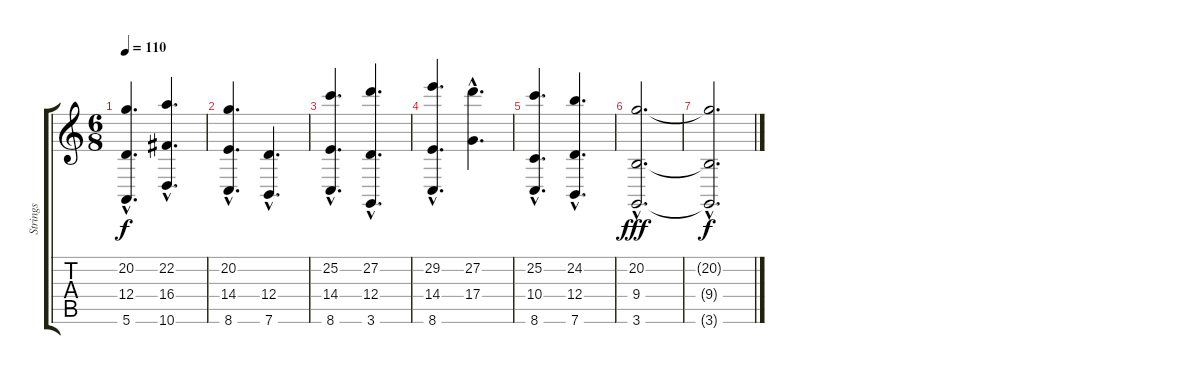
\track ("Strings" "Strings") {instrument stringensemble1}
\staff {score tabs}
\tuning (E4 B3 G3 D3 A2 E2) {hide}
\ts (6 8)
\tempo 110
\clef g2
\ks c
(20.2{hac} 12.4{hac} 5.6{hac}).4{d dy f} (22.2{hac} 16.4{hac} 10.6{hac}).4{d} |
(20.2{hac} 14.4{hac} 8.6{hac}).4{d} (12.4{hac} 7.6{hac}).4{d} |
(25.2{hac} 14.4{hac} 8.6{hac}).4{d} (27.2{hac} 12.4{hac} 3.6{hac}).4{d} |
(29.2{hac} 14.4{hac} 8.6{hac}).4{d} (27.2{hac} 17.4{hac}).4{d} |
(25.2{hac} 10.4{hac} 8.6{hac}).4{d} (24.2{hac} 12.4{hac} 7.6{hac}).4{d} |
(20.2{hac} 9.4{hac} 3.6{hac}).2{d dy fff} |
(20.2{hac t} 9.4{hac t} 3.6{hac t}).2{d dy f volume 0}
